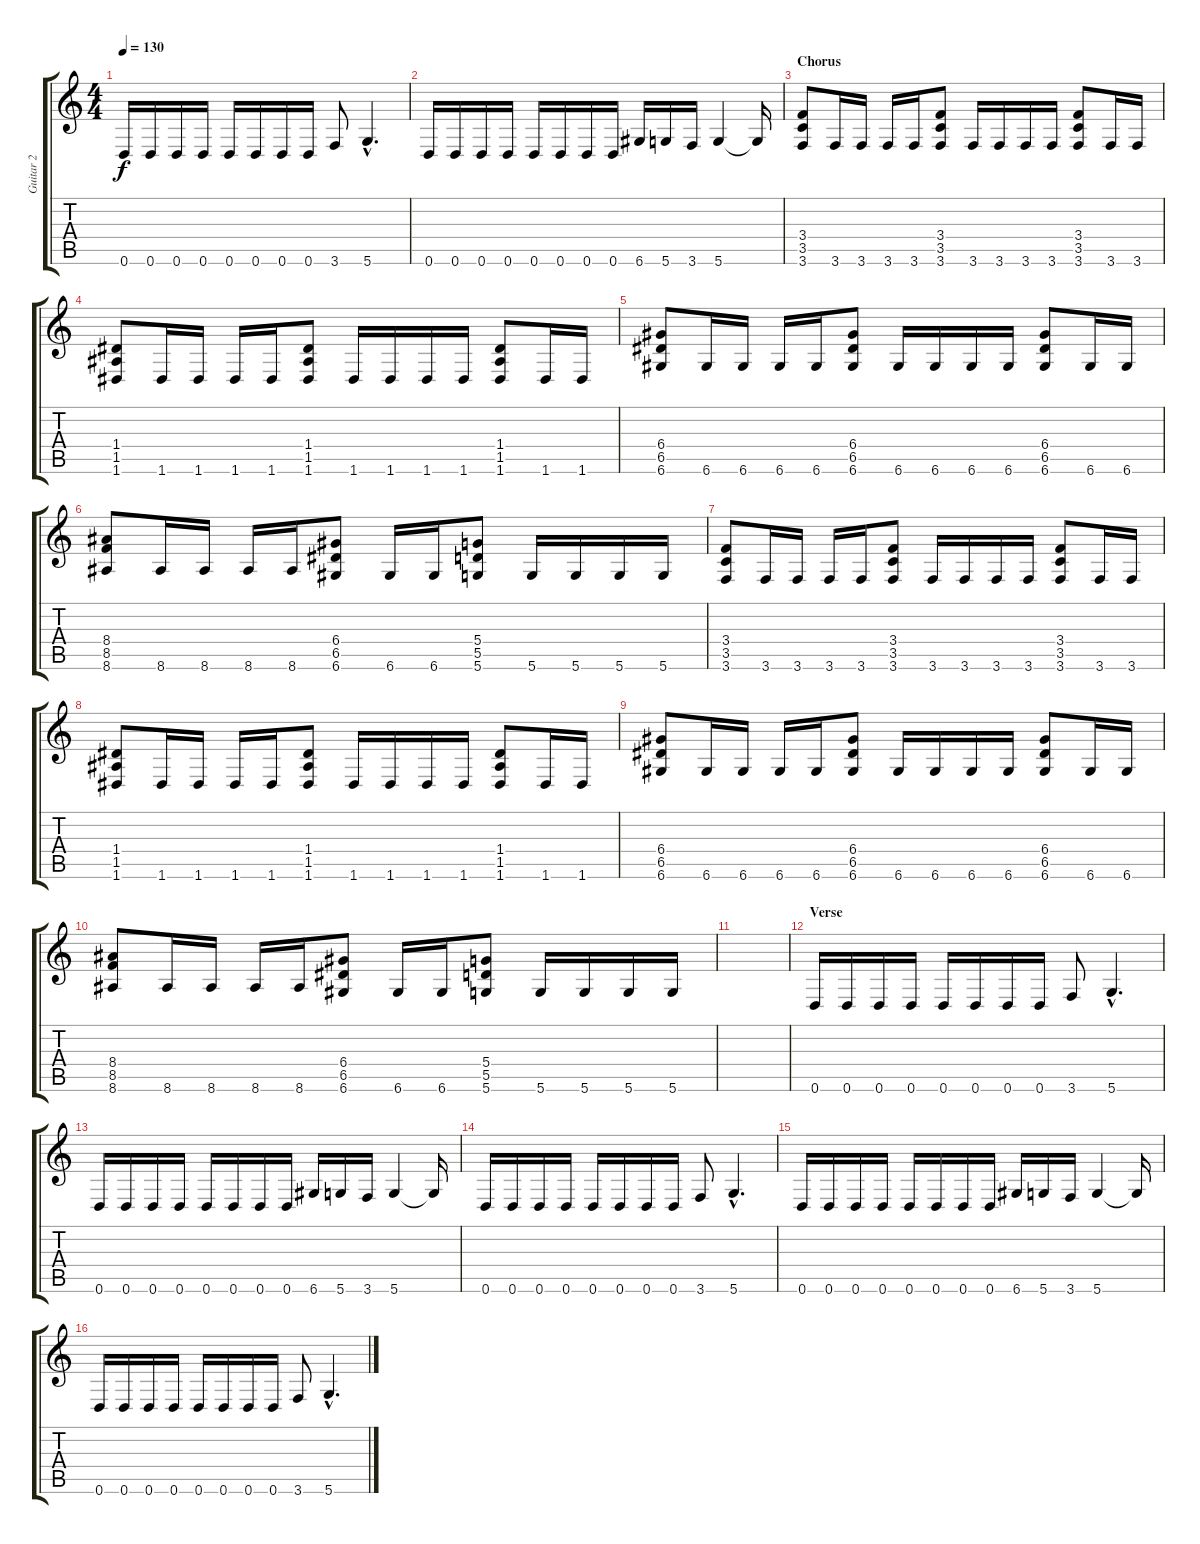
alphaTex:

\track ("Guitar 2" "Guitar 2") {instrument overdrivenguitar}
\staff {score tabs}
\tuning (E4 B3 G3 D3 A2 D2) {hide}
\ts (4 4)
\tempo 130
\clef g2
\ks c
0.6.16{dy f} 0.6.16 0.6.16 0.6.16 0.6.16 0.6.16 0.6.16 0.6.16 3.6.8 5.6{hac}.4{d} |
0.6.16 0.6.16 0.6.16 0.6.16 0.6.16 0.6.16 0.6.16 0.6.16 6.6.16 5.6.16 3.6.16 5.6.4 5.6{t}.16 |
\section ("" "Chorus")
(3.4 3.5 3.6).8 3.6.16 3.6.16 3.6.16 3.6.16 (3.4 3.5 3.6).8 3.6.16 3.6.16 3.6.16 3.6.16 (3.4 3.5 3.6).8 3.6.16 3.6.16 |
(1.4 1.5 1.6).8 1.6.16 1.6.16 1.6.16 1.6.16 (1.4 1.5 1.6).8 1.6.16 1.6.16 1.6.16 1.6.16 (1.4 1.5 1.6).8 1.6.16 1.6.16 |
(6.4 6.5 6.6).8 6.6.16 6.6.16 6.6.16 6.6.16 (6.4 6.5 6.6).8 6.6.16 6.6.16 6.6.16 6.6.16 (6.4 6.5 6.6).8 6.6.16 6.6.16 |
(8.4 8.5 8.6).8 8.6.16 8.6.16 8.6.16 8.6.16 (6.4 6.5 6.6).8 6.6.16 6.6.16 (5.4 5.5 5.6).8 5.6.16 5.6.16 5.6.16 5.6.16 |
(3.4 3.5 3.6).8 3.6.16 3.6.16 3.6.16 3.6.16 (3.4 3.5 3.6).8 3.6.16 3.6.16 3.6.16 3.6.16 (3.4 3.5 3.6).8 3.6.16 3.6.16 |
(1.4 1.5 1.6).8 1.6.16 1.6.16 1.6.16 1.6.16 (1.4 1.5 1.6).8 1.6.16 1.6.16 1.6.16 1.6.16 (1.4 1.5 1.6).8 1.6.16 1.6.16 |
(6.4 6.5 6.6).8 6.6.16 6.6.16 6.6.16 6.6.16 (6.4 6.5 6.6).8 6.6.16 6.6.16 6.6.16 6.6.16 (6.4 6.5 6.6).8 6.6.16 6.6.16 |
(8.4 8.5 8.6).8 8.6.16 8.6.16 8.6.16 8.6.16 (6.4 6.5 6.6).8 6.6.16 6.6.16 (5.4 5.5 5.6).8 5.6.16 5.6.16 5.6.16 5.6.16 |
|
\section ("" "Verse")
0.6.16 0.6.16 0.6.16 0.6.16 0.6.16 0.6.16 0.6.16 0.6.16 3.6.8 5.6{hac}.4{d} |
0.6.16 0.6.16 0.6.16 0.6.16 0.6.16 0.6.16 0.6.16 0.6.16 6.6.16 5.6.16 3.6.16 5.6.4 5.6{t}.16 |
0.6.16 0.6.16 0.6.16 0.6.16 0.6.16 0.6.16 0.6.16 0.6.16 3.6.8 5.6{hac}.4{d} |
0.6.16 0.6.16 0.6.16 0.6.16 0.6.16 0.6.16 0.6.16 0.6.16 6.6.16 5.6.16 3.6.16 5.6.4 5.6{t}.16 |
0.6.16 0.6.16 0.6.16 0.6.16 0.6.16 0.6.16 0.6.16 0.6.16 3.6.8 5.6{hac}.4{d}
